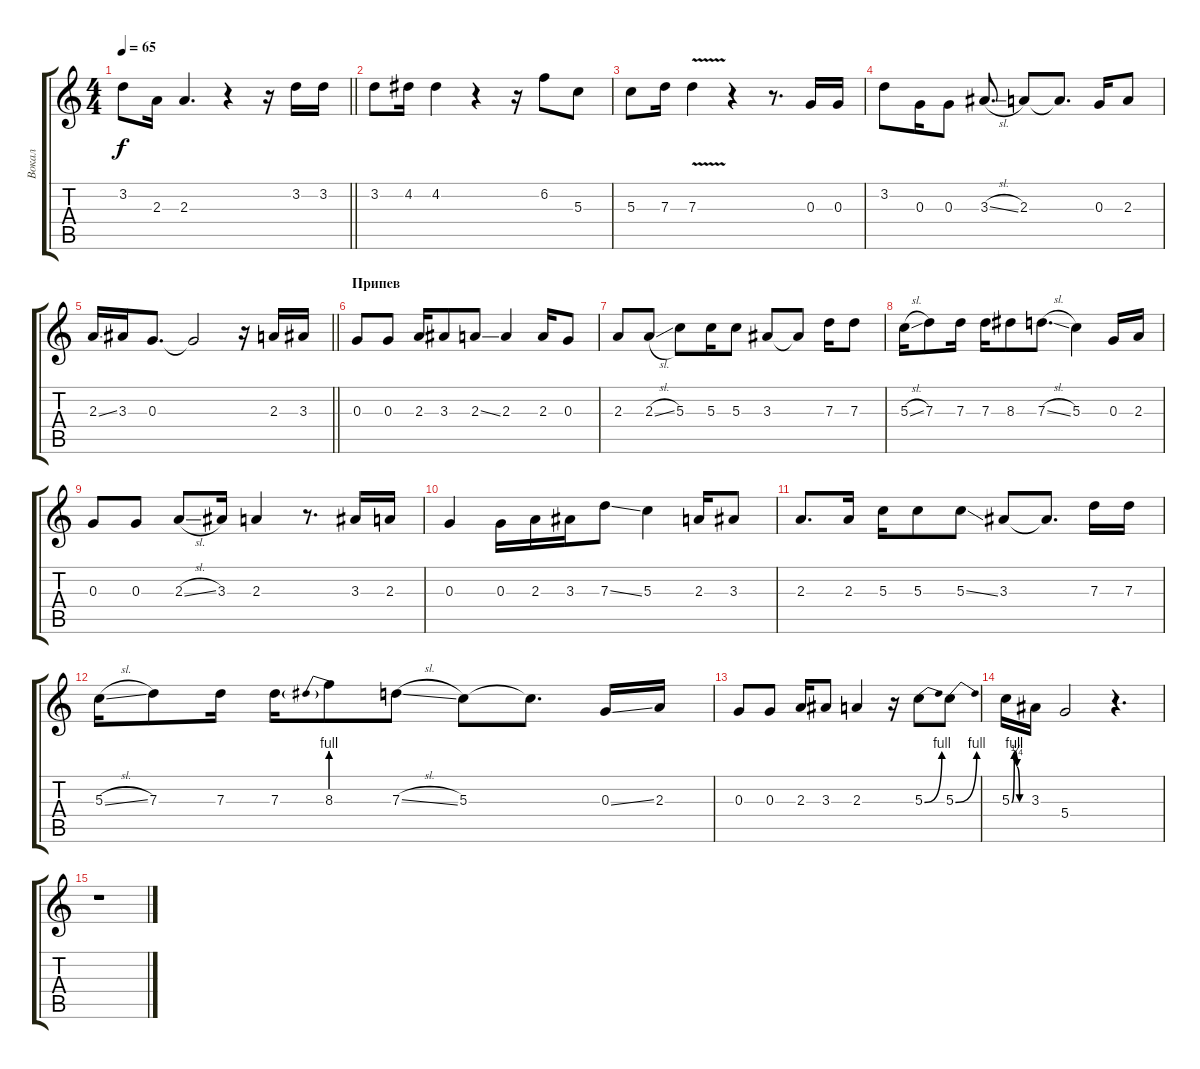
\track ("Вокал" "Вокал") {instrument electricguitarjazz}
\staff {score tabs}
\tuning (E4 B3 G3 D3 A2 E2) {hide}
\ts (4 4)
\tempo 65
\clef g2
\barLineRight lightlight
\ks c
3.2.8{dy f} 2.3.16 2.3.4{d} r.4 r.16 3.2.16 3.2.16 |
3.2.8 4.2.16 4.2.4 r.4 r.16 6.2.8 5.3.8 |
5.3.8 7.3.16 7.3{v}.4 r.4 r.8{d} 0.3.16 0.3.16 |
3.2.8 0.3.16 0.3.8 3.3{sl}.8{d} 2.3.8 2.3{t}.8{d} 0.3.16 2.3.8 |
\barLineRight lightlight
2.3{ss}.16 3.3.16 0.3.8{d} 0.3{t}.2 r.16 2.3.16 3.3.16 |
\section ("" "Припев")
0.3.8 0.3.8 2.3.16 3.3.8 2.3{ss}.8 2.3.4 2.3.16 0.3.8 |
2.3.8 2.3{sl}.8 5.3.8 5.3.16 5.3.8 3.3.8 3.3{t}.8 7.3.16 7.3.8 |
5.3{sl}.16 7.3.8 7.3.16 7.3.16 8.3.8 7.3{sl}.8{d} 5.3.4 0.3.16 2.3.16 |
0.3.8 0.3.8 2.3{sl}.8 3.3.16 2.3.4 r.8{d} 3.3.16 2.3.16 |
0.3.4 0.3.16 2.3.16 3.3.16 7.3{ss}.8 5.3.4 2.3.16 3.3.8 |
2.3.8{d} 2.3.16 5.3.16 5.3.8 5.3{ss}.8 3.3.8 3.3{t}.8{d} 7.3.16 7.3.16 |
5.3{sl}.16 7.3.8 7.3.16 7.3.16 8.3{be (prebend 0 4 60 4)}.8 7.3{sl}.8 5.3.8 5.3{t}.8{d} 0.3{ss}.16 2.3.16 |
0.3.8 0.3.8 2.3.16 3.3.8 2.3.4 r.16 5.3{be (bend 0 0 60 4)}.8 5.3{be (bend 0 0 60 4)}.8 |
5.3{be (custom 0 0 10 4 20 1 30 0 60 0)}.16 3.3.16 5.4.2 r.4{d} |
r.1
